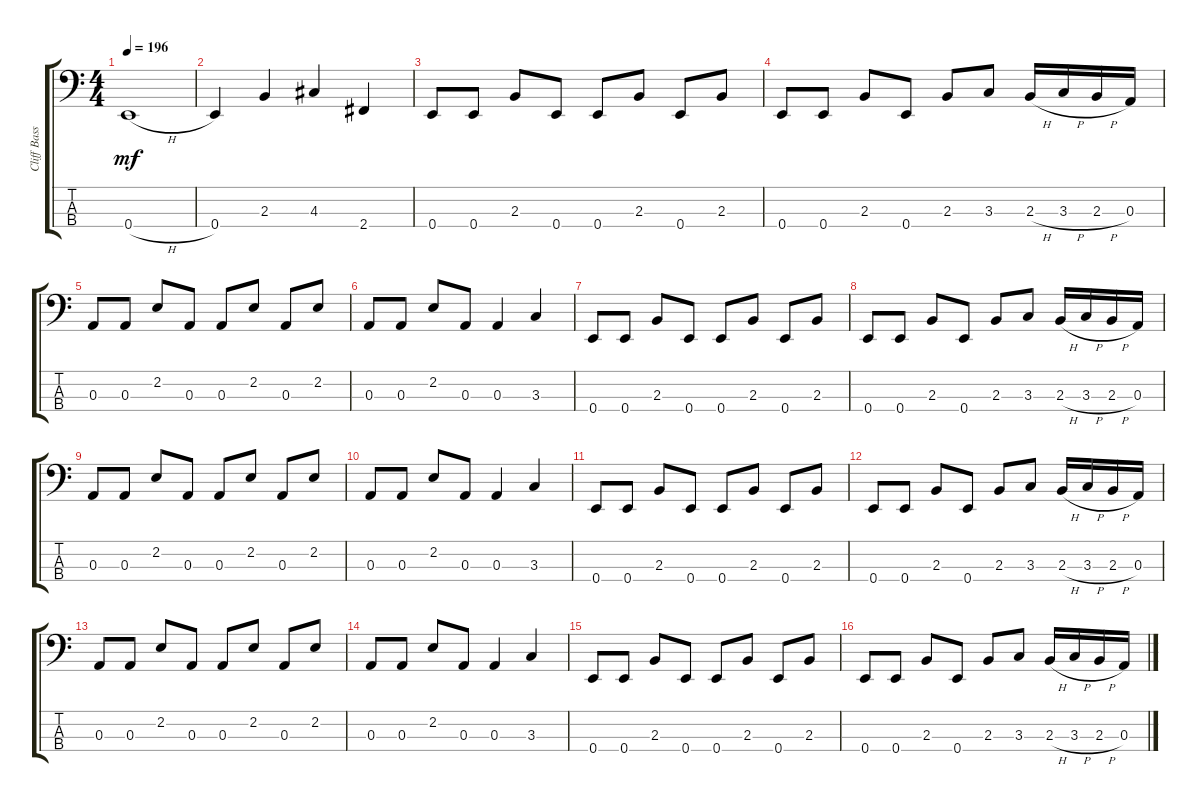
\track ("Cliff Bass" "Cliff Bass") {instrument electricbassfinger}
\staff {score tabs}
\tuning (G2 D2 A1 E1) {hide}
\ts (4 4)
\tempo 196
\clef f4
\ks c
0.4{h}.1{dy mf instrument electricbassfinger} |
0.4.4 2.3.4 4.3.4 2.4.4 |
0.4.8 0.4.8 2.3.8 0.4.8 0.4.8 2.3.8 0.4.8 2.3.8 |
0.4.8 0.4.8 2.3.8 0.4.8 2.3.8 3.3.8 2.3{h}.16 3.3{h}.16 2.3{h}.16 0.3.16 |
0.3.8 0.3.8 2.2.8 0.3.8 0.3.8 2.2.8 0.3.8 2.2.8 |
0.3.8 0.3.8 2.2.8 0.3.8 0.3.4 3.3.4 |
0.4.8 0.4.8 2.3.8 0.4.8 0.4.8 2.3.8 0.4.8 2.3.8 |
0.4.8 0.4.8 2.3.8 0.4.8 2.3.8 3.3.8 2.3{h}.16 3.3{h}.16 2.3{h}.16 0.3.16 |
0.3.8 0.3.8 2.2.8 0.3.8 0.3.8 2.2.8 0.3.8 2.2.8 |
0.3.8 0.3.8 2.2.8 0.3.8 0.3.4 3.3.4 |
0.4.8 0.4.8 2.3.8 0.4.8 0.4.8 2.3.8 0.4.8 2.3.8 |
0.4.8 0.4.8 2.3.8 0.4.8 2.3.8 3.3.8 2.3{h}.16 3.3{h}.16 2.3{h}.16 0.3.16 |
0.3.8 0.3.8 2.2.8 0.3.8 0.3.8 2.2.8 0.3.8 2.2.8 |
0.3.8 0.3.8 2.2.8 0.3.8 0.3.4 3.3.4 |
0.4.8 0.4.8 2.3.8 0.4.8 0.4.8 2.3.8 0.4.8 2.3.8 |
0.4.8 0.4.8 2.3.8 0.4.8 2.3.8 3.3.8 2.3{h}.16 3.3{h}.16 2.3{h}.16 0.3.16
